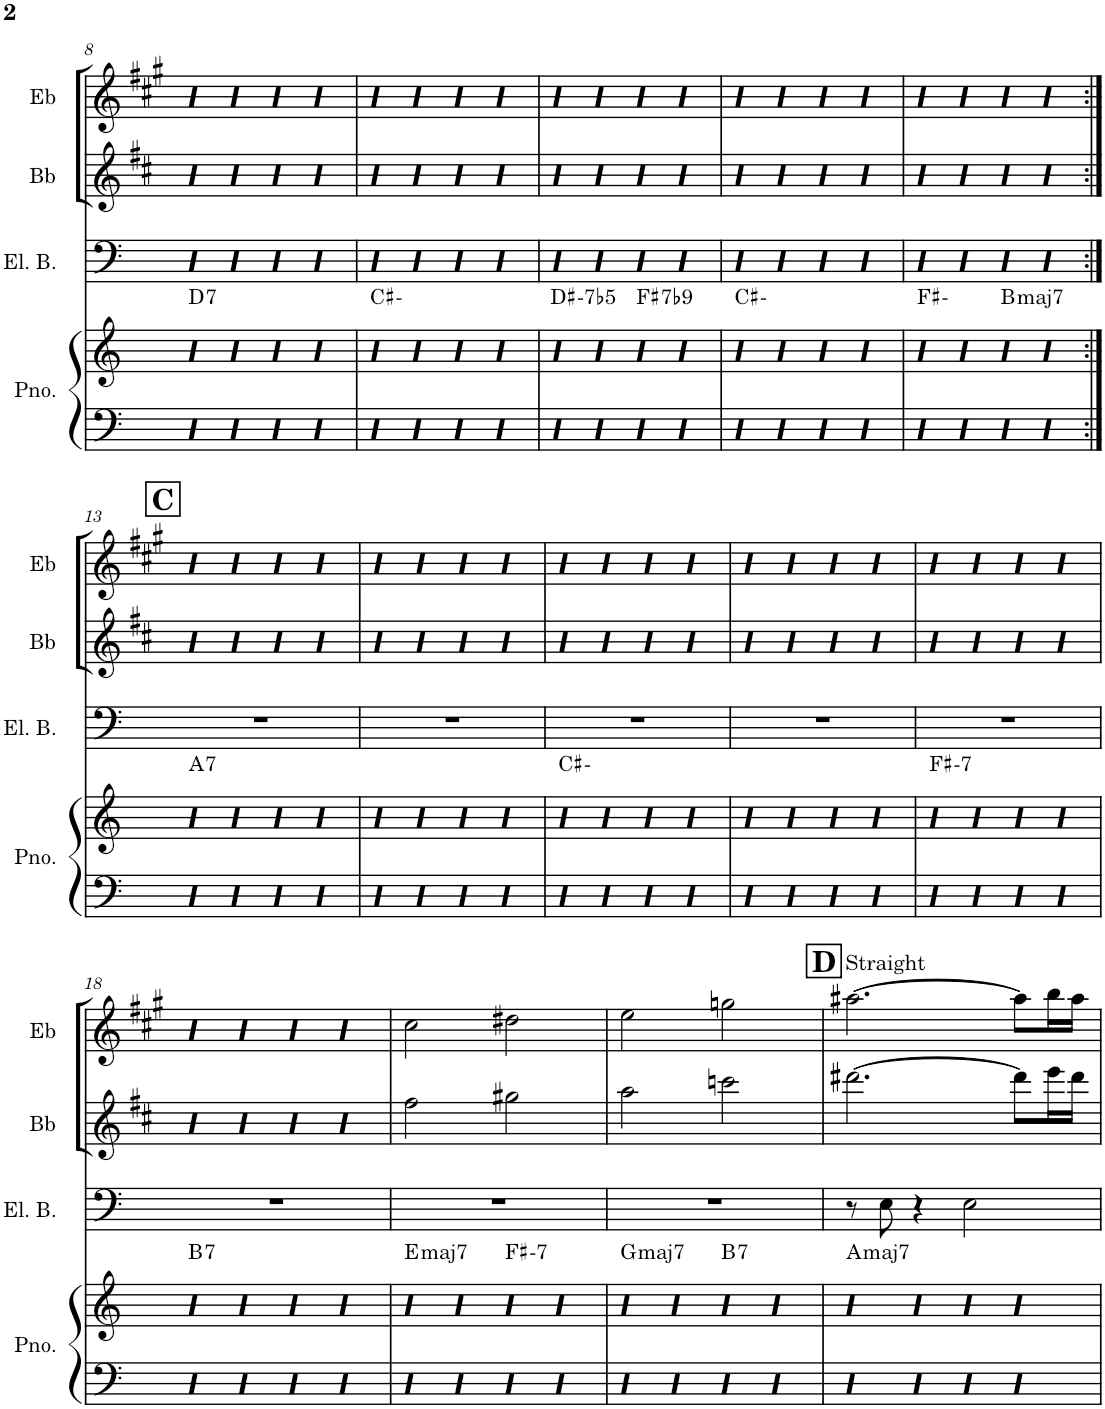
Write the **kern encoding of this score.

**kern	**kern	**harte	**kern	**kern	**kern
*part4	*part4	*part4	*part3	*part2	*part1
*staff5	*staff4	*	*staff3	*staff2	*staff1
*I"Piano	*	*	*I"Electric Bass	*I"Bb	*I"Eb
*I'Pno.	*	*	*I'El. B.	*I'Bb	*I'Eb
!!LO:PB:g=z
*clefF4	*clefG2	*	*clefF4	*clefG2	*clefG2
*	*	*	*Trd7c12	*Trd8c14	*Trd5c9
*k[]	*k[]	*	*k[]	*k[f#c#]	*k[f#c#g#]
*M4/4	*M4/4	*	*M4/4	*M4/4	*M4/4
=8	=8	=8	=8	=8	=8
!	!	!LO:H:kt=7	!	!	!
4D	4b	D:7	4d	4b	4b
4D	4b	.	4d	4b	4b
4D	4b	.	4d	4b	4b
4D	4b	.	4d	4b	4b
=9	=9	=9	=9	=9	=9
4D	4b	C#:min	4d	4b	4b
4D	4b	.	4d	4b	4b
4D	4b	.	4d	4b	4b
4D	4b	.	4d	4b	4b
=10	=10	=10	=10	=10	=10
!	!	!LO:H:kt=-7b5	!	!	!
4D	4b	D#:hdim7	4d	4b	4b
4D	4b	.	4d	4b	4b
!	!	!LO:H:kt=7	!	!	!
4D	4b	F#:7(b9)	4d	4b	4b
4D	4b	.	4d	4b	4b
=11	=11	=11	=11	=11	=11
4D	4b	C#:min	4d	4b	4b
4D	4b	.	4d	4b	4b
4D	4b	.	4d	4b	4b
4D	4b	.	4d	4b	4b
=12	=12	=12	=12	=12	=12
4D	4b	F#:min	4d	4b	4b
4D	4b	.	4d	4b	4b
!	!	!LO:H:kt=maj7	!	!	!
4D	4b	B:maj7	4d	4b	4b
4D	4b	.	4d	4b	4b
!!LO:LB:g=z
!!LO:REH:place=s1:a:B:cj:fs=14:t=C
=13:|!	=13:|!	=13:|!	=13:|!	=13:|!	=13:|!
!	!	!LO:H:kt=7	!	!	!
4D	4b	A:7	1r	4b	4b
4D	4b	.	.	4b	4b
4D	4b	.	.	4b	4b
4D	4b	.	.	4b	4b
=14	=14	=14	=14	=14	=14
4D	4b	.	1r	4b	4b
4D	4b	.	.	4b	4b
4D	4b	.	.	4b	4b
4D	4b	.	.	4b	4b
=15	=15	=15	=15	=15	=15
4D	4b	C#:min	1r	4b	4b
4D	4b	.	.	4b	4b
4D	4b	.	.	4b	4b
4D	4b	.	.	4b	4b
=16	=16	=16	=16	=16	=16
4D	4b	.	1r	4b	4b
4D	4b	.	.	4b	4b
4D	4b	.	.	4b	4b
4D	4b	.	.	4b	4b
=17	=17	=17	=17	=17	=17
!	!	!LO:H:kt=7	!	!	!
4D	4b	F#:min7	1r	4b	4b
4D	4b	.	.	4b	4b
4D	4b	.	.	4b	4b
4D	4b	.	.	4b	4b
!!LO:LB:g=z
=18	=18	=18	=18	=18	=18
!	!	!LO:H:kt=7	!	!	!
4D	4b	B:7	1r	4b	4b
4D	4b	.	.	4b	4b
4D	4b	.	.	4b	4b
4D	4b	.	.	4b	4b
=19	=19	=19	=19	=19	=19
!	!	!LO:H:kt=maj7	!	!	!
4D	4b	E:maj7	1r	2ff#\	2cc#\
4D	4b	.	.	.	.
!	!	!LO:H:kt=7	!	!	!
4D	4b	F#:min7	.	2gg#X\	2dd#X\
4D	4b	.	.	.	.
=20	=20	=20	=20	=20	=20
!	!	!LO:H:kt=maj7	!	!	!
4D	4b	G:maj7	1r	2aa\	2ee\
4D	4b	.	.	.	.
!	!	!LO:H:kt=7	!	!	!
4D	4b	B:7	.	2cccn\	2ggn\
4D	4b	.	.	.	.
!!LO:REH:place=s1:a:B:cj:fs=14:t=D
=21	=21	=21	=21	=21	=21
!	!	!LO:H:kt=maj7	!	!	!LO:TX:a:t=Straight
4D	4b	A:maj7	8r	[2.ddd#X\	[2.aa#X\
.	.	.	8E\	.	.
4D	4b	.	4r	.	.
4D	4b	.	2E\	.	.
4D	4b	.	.	8ddd#\L]	8aa#\L]
.	.	.	.	16eee\L	16bb\L
.	.	.	.	16ddd#\JJ	16aa#\JJ
=	=	=	=	=	=
*-	*-	*-	*-	*-	*-
